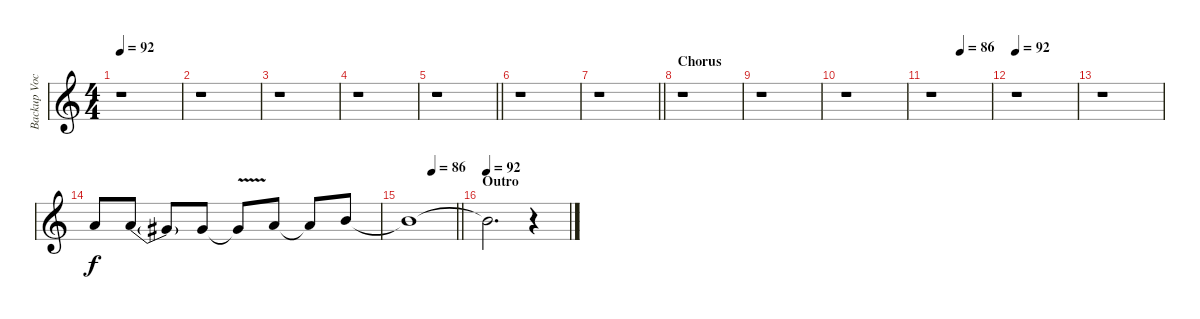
\track ("Backup Vocals" "Backup Voc") {instrument lead6voice}
\staff {score}
\tuning (Db4 Ab3 E3 B2 Gb2 B1) {hide}
\ts (4 4)
\tempo 92
\clef g2
\ks c
r.1{dy f} |
r.1 |
r.1 |
r.1 |
\barLineRight lightlight
r.1 |
\section ("" "")
r.1 |
\barLineRight lightlight
r.1 |
\section ("" "Chorus")
r.1 |
r.1 |
r.1 |
\tempo (86 0.5)
r.1 |
\tempo 92
r.1 |
r.1 |
8.1.8 12.2{be (custom 0 2 25 2 35 0 60 0)}.8 12.2{t}.8 12.2.8 12.2{v t}.8 8.1.8 8.1{t}.8 10.1.8 |
\tempo (86 0.5)
\barLineRight lightlight
10.1{t}.1 |
\section ("" "Outro")
\tempo 92
10.1{t}.2{d} r.4
